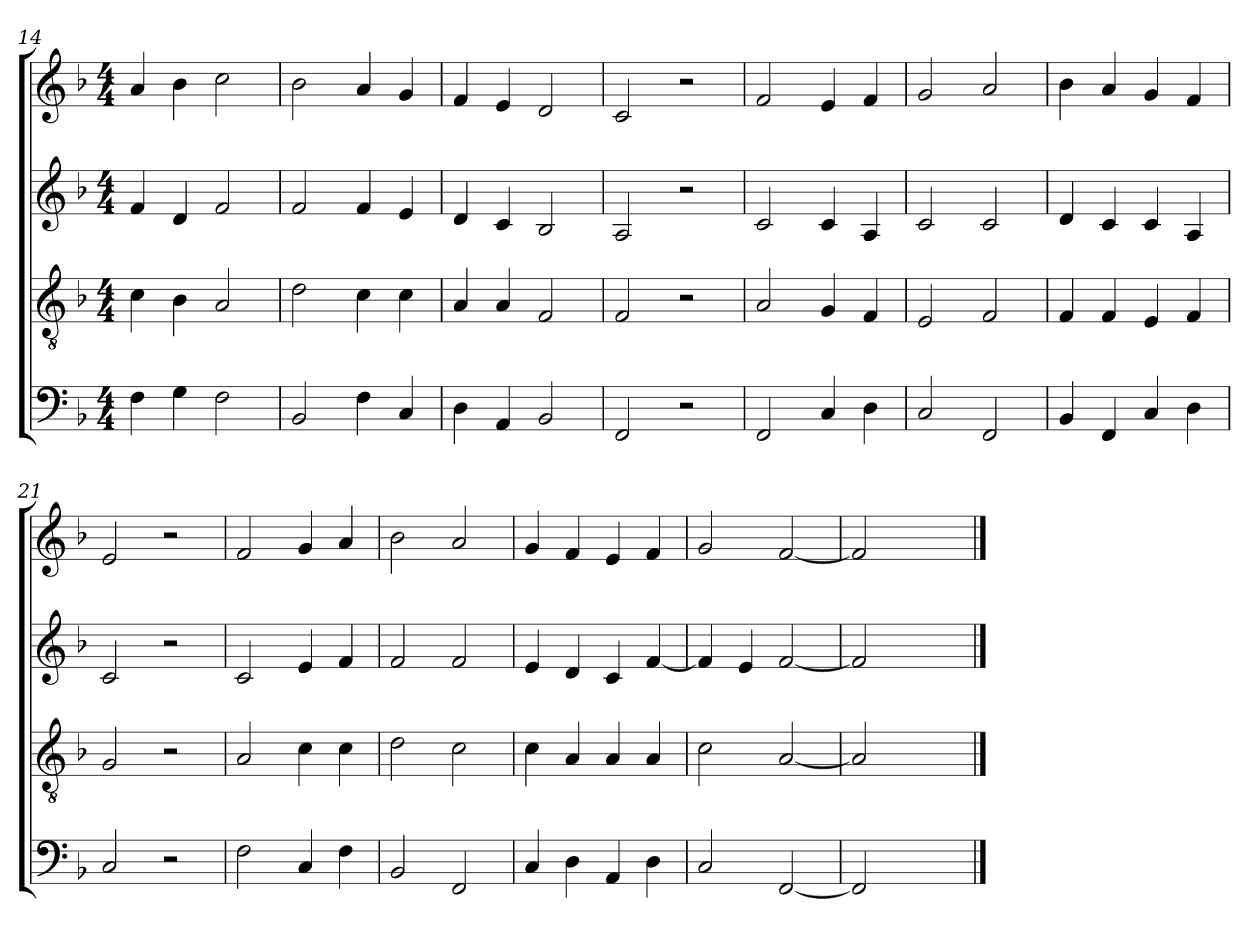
**kern	**kern	**kern	**kern
*part4	*part3	*part2	*part1
*staff4	*staff3	*staff2	*staff1
*clefF4	*clefGv2	*clefG2	*clefG2
*k[b-]	*k[b-]	*k[b-]	*k[b-]
*M4/4	*M4/4	*M4/4	*M4/4
=14	=14	=14	=14
4F	4c	4f	4a
4G	4B-	4d	4b-
2F	2A	2f	2cc
=15	=15	=15	=15
2BB-	2d	2f	2b-
4F	4c	4f	4a
4C	4c	4e	4g
=16	=16	=16	=16
4D	4A	4d	4f
4AA	4A	4c	4e
2BB-	2F	2B-	2d
=17	=17	=17	=17
2FF	2F	2A	2c
2r	2r	2r	2r
=18	=18	=18	=18
2FF	2A	2c	2f
4C	4G	4c	4e
4D	4F	4A	4f
=19	=19	=19	=19
2C	2E	2c	2g
2FF	2F	2c	2a
=20	=20	=20	=20
4BB-	4F	4d	4b-
4FF	4F	4c	4a
4C	4E	4c	4g
4D	4F	4A	4f
=21	=21	=21	=21
2C	2G	2c	2e
2r	2r	2r	2r
=22	=22	=22	=22
2F	2A	2c	2f
4C	4c	4e	4g
4F	4c	4f	4a
=23	=23	=23	=23
2BB-	2d	2f	2b-
2FF	2c	2f	2a
=24	=24	=24	=24
4C	4c	4e	4g
4D	4A	4d	4f
4AA	4A	4c	4e
4D	4A	[4f	4f
=25	=25	=25	=25
2C	2c	4f]	2g
.	.	4e	.
[2FF	[2A	[2f	[2f
=26	=26	=26	=26
2FF]	2A]	2f]	2f]
2ryy	2ryy	2ryy	2ryy
==	==	==	==
*-	*-	*-	*-
